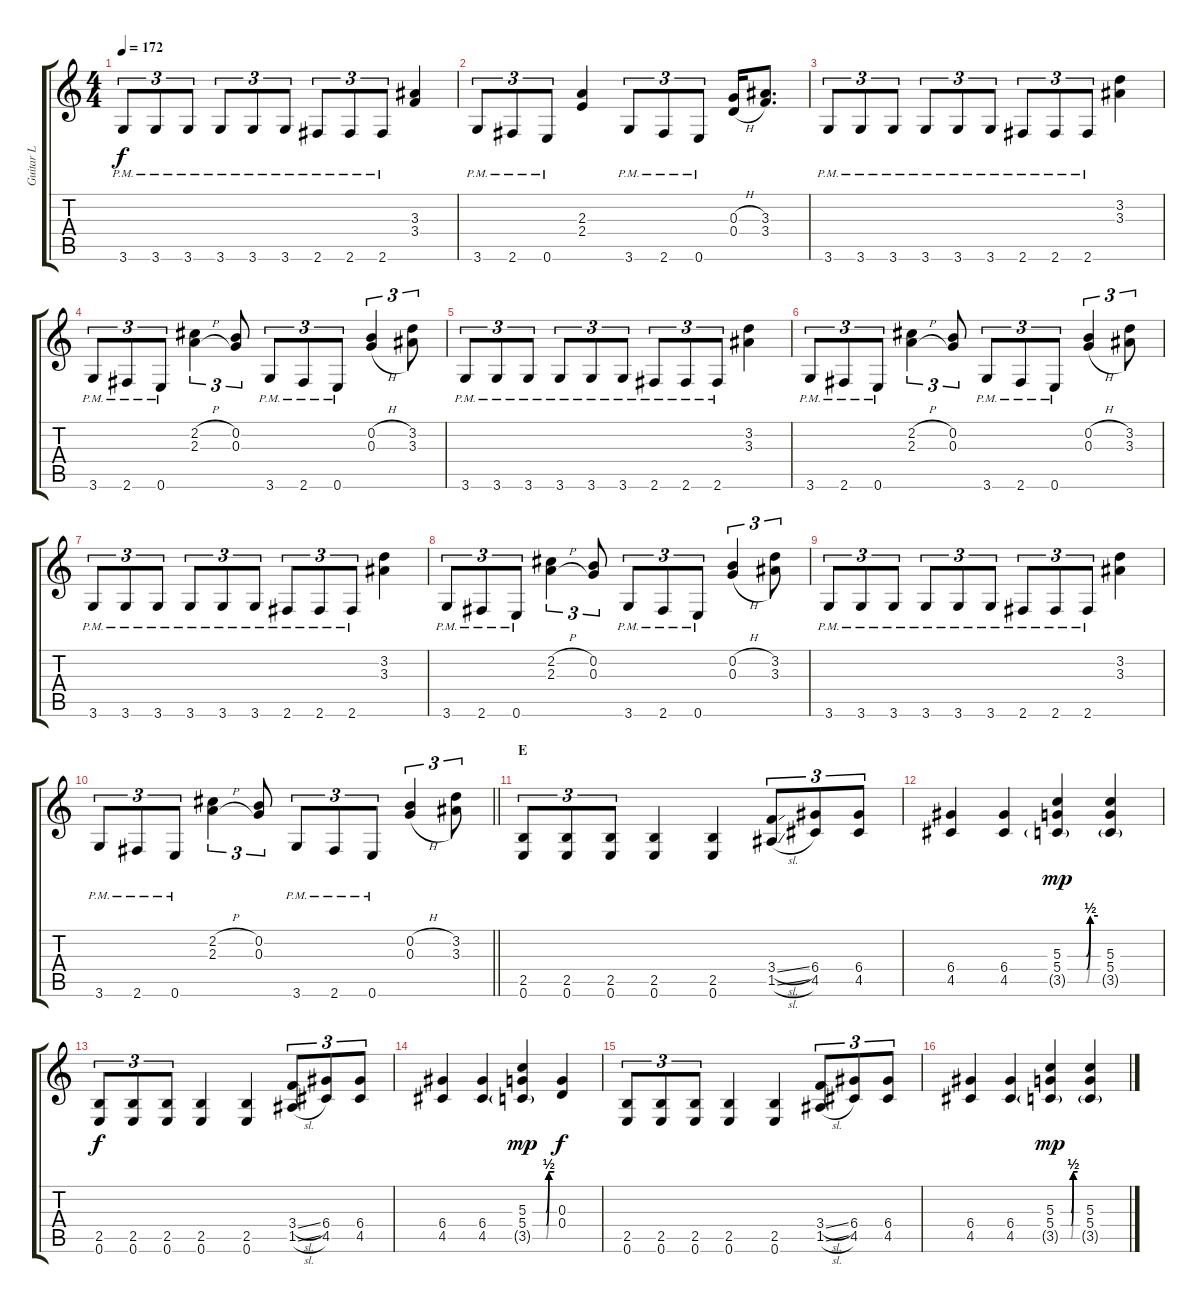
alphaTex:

\track ("Guitar L" "Guitar L") {instrument distortionguitar}
\staff {score tabs}
\tuning (E4 B3 G3 D3 A2 E2) {hide}
\ts (4 4)
\tempo 172
\clef g2
\ks c
3.6{pm}.8{tu (3 2) dy f} 3.6{pm}.8{tu (3 2)} 3.6{pm}.8{tu (3 2)} 3.6{pm}.8{tu (3 2)} 3.6{pm}.8{tu (3 2)} 3.6{pm}.8{tu (3 2)} 2.6{pm}.8{tu (3 2)} 2.6{pm}.8{tu (3 2)} 2.6{pm}.8{tu (3 2)} (3.3 3.4).4 |
3.6{pm}.8{tu (3 2)} 2.6{pm}.8{tu (3 2)} 0.6{pm}.8{tu (3 2)} (2.3 2.4).4 3.6{pm}.8{tu (3 2)} 2.6{pm}.8{tu (3 2)} 0.6{pm}.8{tu (3 2)} (0.3{h} 0.4{h}).16 (3.3 3.4).8{d} |
3.6{pm}.8{tu (3 2)} 3.6{pm}.8{tu (3 2)} 3.6{pm}.8{tu (3 2)} 3.6{pm}.8{tu (3 2)} 3.6{pm}.8{tu (3 2)} 3.6{pm}.8{tu (3 2)} 2.6{pm}.8{tu (3 2)} 2.6{pm}.8{tu (3 2)} 2.6{pm}.8{tu (3 2)} (3.2 3.3).4 |
3.6{pm}.8{tu (3 2)} 2.6{pm}.8{tu (3 2)} 0.6{pm}.8{tu (3 2)} (2.2{h} 2.3{h}).4{tu (3 2)} (0.2 0.3).8{tu (3 2)} 3.6{pm}.8{tu (3 2)} 2.6{pm}.8{tu (3 2)} 0.6{pm}.8{tu (3 2)} (0.2{h} 0.3{h}).4{tu (3 2)} (3.2 3.3).8{tu (3 2)} |
3.6{pm}.8{tu (3 2)} 3.6{pm}.8{tu (3 2)} 3.6{pm}.8{tu (3 2)} 3.6{pm}.8{tu (3 2)} 3.6{pm}.8{tu (3 2)} 3.6{pm}.8{tu (3 2)} 2.6{pm}.8{tu (3 2)} 2.6{pm}.8{tu (3 2)} 2.6{pm}.8{tu (3 2)} (3.2 3.3).4 |
3.6{pm}.8{tu (3 2)} 2.6{pm}.8{tu (3 2)} 0.6{pm}.8{tu (3 2)} (2.2{h} 2.3{h}).4{tu (3 2)} (0.2 0.3).8{tu (3 2)} 3.6{pm}.8{tu (3 2)} 2.6{pm}.8{tu (3 2)} 0.6{pm}.8{tu (3 2)} (0.2{h} 0.3{h}).4{tu (3 2)} (3.2 3.3).8{tu (3 2)} |
3.6{pm}.8{tu (3 2)} 3.6{pm}.8{tu (3 2)} 3.6{pm}.8{tu (3 2)} 3.6{pm}.8{tu (3 2)} 3.6{pm}.8{tu (3 2)} 3.6{pm}.8{tu (3 2)} 2.6{pm}.8{tu (3 2)} 2.6{pm}.8{tu (3 2)} 2.6{pm}.8{tu (3 2)} (3.2 3.3).4 |
3.6{pm}.8{tu (3 2)} 2.6{pm}.8{tu (3 2)} 0.6{pm}.8{tu (3 2)} (2.2{h} 2.3{h}).4{tu (3 2)} (0.2 0.3).8{tu (3 2)} 3.6{pm}.8{tu (3 2)} 2.6{pm}.8{tu (3 2)} 0.6{pm}.8{tu (3 2)} (0.2{h} 0.3{h}).4{tu (3 2)} (3.2 3.3).8{tu (3 2)} |
3.6{pm}.8{tu (3 2)} 3.6{pm}.8{tu (3 2)} 3.6{pm}.8{tu (3 2)} 3.6{pm}.8{tu (3 2)} 3.6{pm}.8{tu (3 2)} 3.6{pm}.8{tu (3 2)} 2.6{pm}.8{tu (3 2)} 2.6{pm}.8{tu (3 2)} 2.6{pm}.8{tu (3 2)} (3.2 3.3).4 |
\barLineRight lightlight
3.6{pm}.8{tu (3 2)} 2.6{pm}.8{tu (3 2)} 0.6{pm}.8{tu (3 2)} (2.2{h} 2.3{h}).4{tu (3 2)} (0.2 0.3).8{tu (3 2)} 3.6{pm}.8{tu (3 2)} 2.6{pm}.8{tu (3 2)} 0.6{pm}.8{tu (3 2)} (0.2{h} 0.3{h}).4{tu (3 2)} (3.2 3.3).8{tu (3 2)} |
\section ("" "E")
(2.5 0.6).8{tu (3 2)} (2.5 0.6).8{tu (3 2)} (2.5 0.6).8{tu (3 2)} (2.5 0.6).4 (2.5 0.6).4 (3.4{sl} 1.5{sl}).8{tu (3 2)} (6.4 4.5).8{tu (3 2)} (6.4 4.5).8{tu (3 2)} |
(6.4 4.5).4 (6.4 4.5).4 (5.3{be (custom 0 0 37 0 45 2 60 2)} 5.4{be (custom 0 0 38 0 45 2 60 2)} 3.5{be (custom 0 0 37 0 45 2 60 2) g}).4{dy mp} (5.3 5.4 3.5{g}).4 |
(2.5 0.6).8{tu (3 2) dy f} (2.5 0.6).8{tu (3 2)} (2.5 0.6).8{tu (3 2)} (2.5 0.6).4 (2.5 0.6).4 (3.4{sl} 1.5{sl}).8{tu (3 2)} (6.4 4.5).8{tu (3 2)} (6.4 4.5).8{tu (3 2)} |
(6.4 4.5).4 (6.4 4.5).4 (5.3{be (custom 0 0 37 0 45 2 60 2)} 5.4{be (custom 0 0 38 0 45 2 60 2)} 3.5{be (custom 0 0 37 0 45 2 60 2) g}).4{dy mp} (0.3 0.4).4{dy f} |
(2.5 0.6).8{tu (3 2)} (2.5 0.6).8{tu (3 2)} (2.5 0.6).8{tu (3 2)} (2.5 0.6).4 (2.5 0.6).4 (3.4{sl} 1.5{sl}).8{tu (3 2)} (6.4 4.5).8{tu (3 2)} (6.4 4.5).8{tu (3 2)} |
(6.4 4.5).4 (6.4 4.5).4 (5.3{be (custom 0 0 37 0 45 2 60 2)} 5.4{be (custom 0 0 38 0 45 2 60 2)} 3.5{be (custom 0 0 37 0 45 2 60 2) g}).4{dy mp} (5.3 5.4 3.5{g}).4
